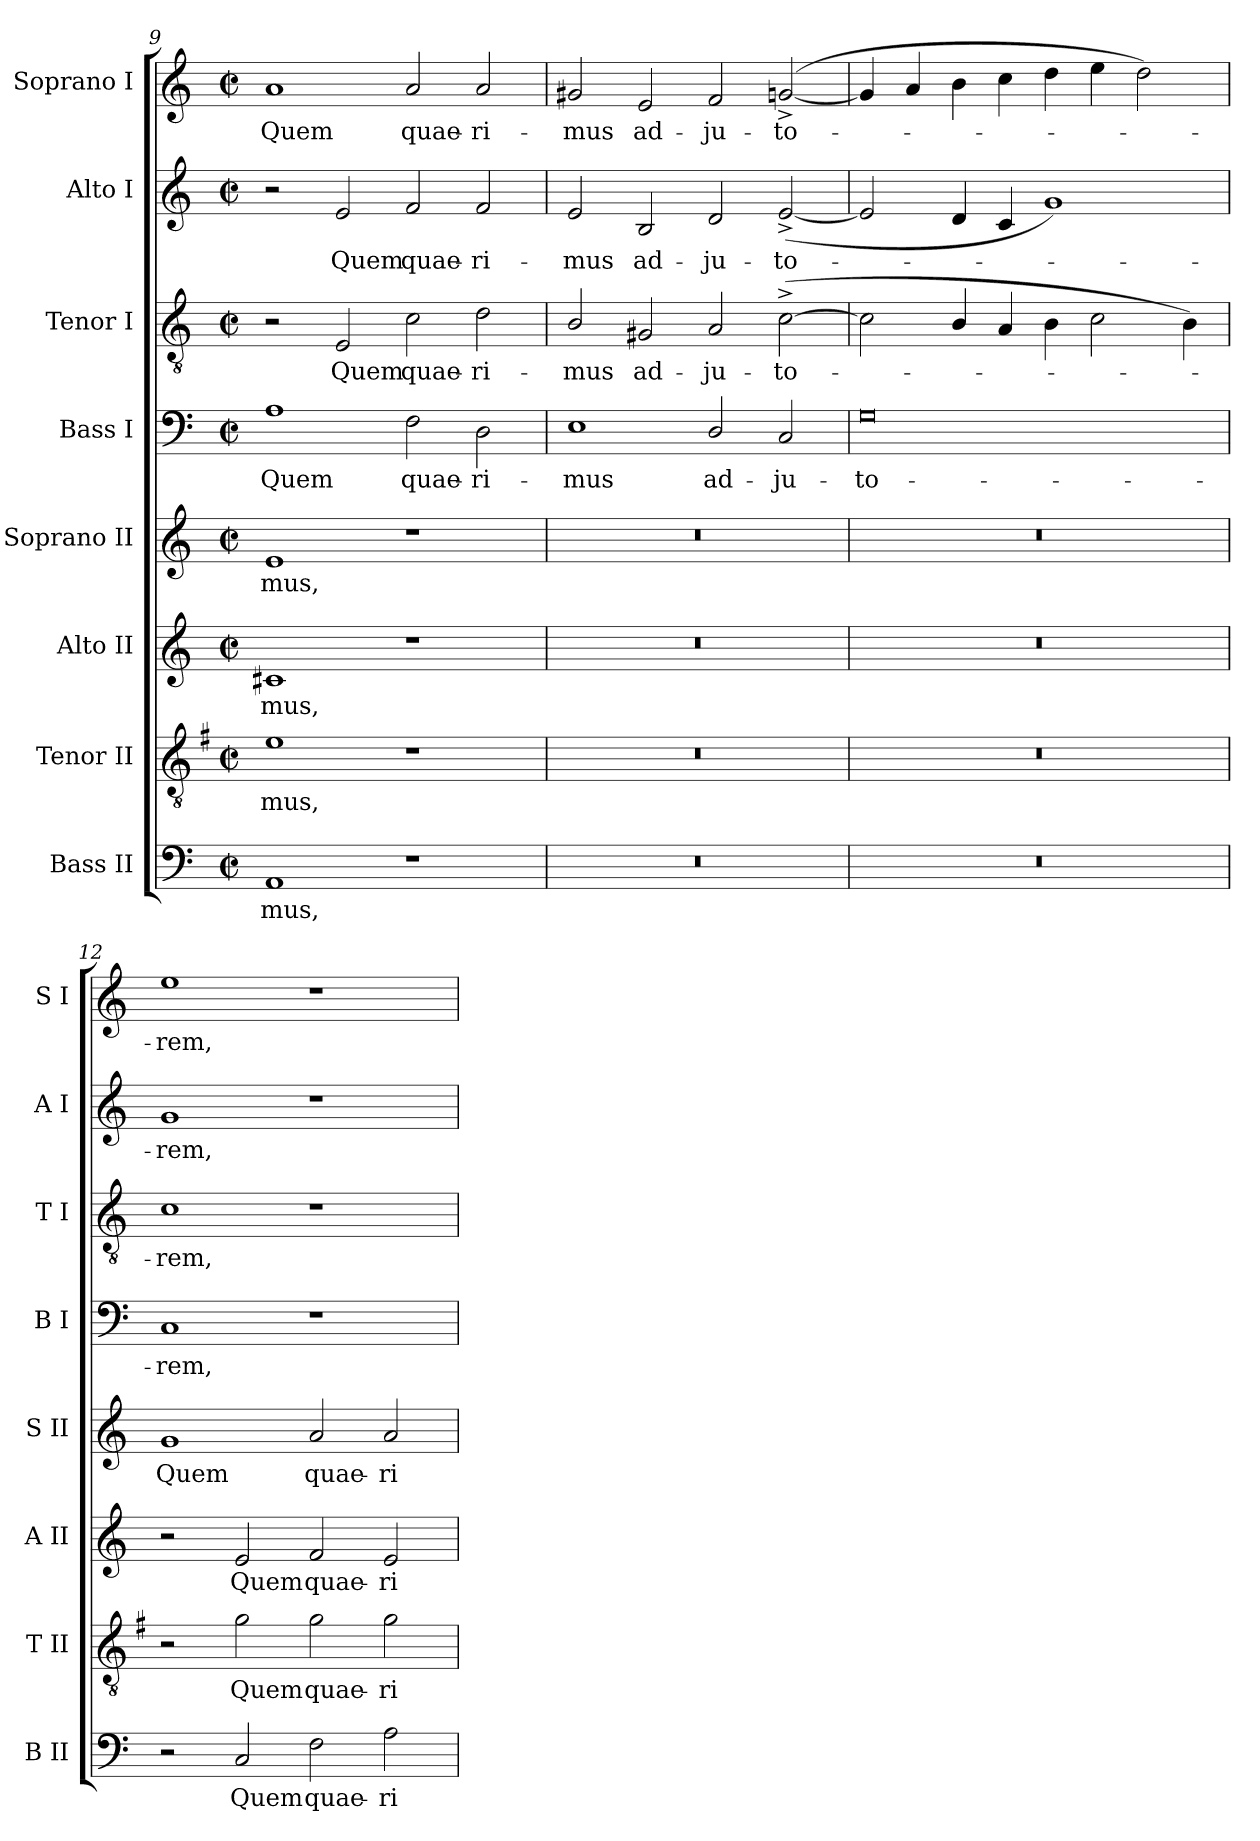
**kern	**text	**kern	**text	**kern	**text	**kern	**text	**kern	**text	**kern	**text	**kern	**text	**kern	**text
*part8	*part8	*part7	*part7	*part6	*part6	*part5	*part5	*part4	*part4	*part3	*part3	*part2	*part2	*part1	*part1
*staff8	*staff8	*staff7	*staff7	*staff6	*staff6	*staff5	*staff5	*staff4	*staff4	*staff3	*staff3	*staff2	*staff2	*staff1	*staff1
*I"Bass II	*	*I"Tenor II	*	*I"Alto II	*	*I"Soprano II	*	*I"Bass I	*	*I"Tenor I	*	*I"Alto I	*	*I"Soprano I	*
*I'B II	*	*I'T II	*	*I'A II	*	*I'S II	*	*I'B I	*	*I'T I	*	*I'A I	*	*I'S I	*
*clefF4	*	*clefGv2	*	*clefG2	*	*clefG2	*	*clefF4	*	*clefGv2	*	*clefG2	*	*clefG2	*
*	*	*ITrd4c7	*	*	*	*	*	*	*	*	*	*	*	*	*
*k[]	*	*k[]	*	*k[]	*	*k[]	*	*k[]	*	*k[]	*	*k[]	*	*k[]	*
*C:	*	*C:	*	*C:	*	*C:	*	*C:	*	*C:	*	*C:	*	*C:	*
*M4/2	*	*M4/2	*	*M4/2	*	*M4/2	*	*M4/2	*	*M4/2	*	*M4/2	*	*M4/2	*
*met(c|)	*	*met(c|)	*	*met(c|)	*	*met(c|)	*	*met(c|)	*	*met(c|)	*	*met(c|)	*	*met(c|)	*
=9	=9	=9	=9	=9	=9	=9	=9	=9	=9	=9	=9	=9	=9	=9	=9
!	!LO:LY:b	!	!LO:LY:b	!	!LO:LY:b	!	!LO:LY:b	!	!LO:LY:b	!	!	!	!	!	!LO:LY:b
1AA	-mus,	1A	mus,	1c#X	-mus,	1e	mus,	1A	Quem	2r	.	2r	.	1a	Quem
!	!	!	!	!	!	!	!	!	!	!	!LO:LY:b	!	!LO:LY:b	!	!
.	.	.	.	.	.	.	.	.	.	2E	Quem	2e	Quem	.	.
!	!	!	!	!	!	!	!	!	!LO:LY:b	!	!LO:LY:b	!	!LO:LY:b	!	!LO:LY:b
1r	.	1r	.	1r	.	1r	.	2F	quae-	2c	quae-	2f	quae-	2a	quae-
!	!	!	!	!	!	!	!	!	!LO:LY:b	!	!LO:LY:b	!	!LO:LY:b	!	!LO:LY:b
.	.	.	.	.	.	.	.	2D	-ri-	2d	-ri-	2f	-ri-	2a	-ri-
=10	=10	=10	=10	=10	=10	=10	=10	=10	=10	=10	=10	=10	=10	=10	=10
!	!	!	!	!	!	!	!	!	!LO:LY:b	!	!LO:LY:b	!	!LO:LY:b	!	!LO:LY:b
0r	.	0r	.	0r	.	0r	.	1E	-mus	2B/	-mus	2e	-mus	2g#X	-mus
!	!	!	!	!	!	!	!	!	!	!	!LO:LY:b	!	!LO:LY:b	!	!LO:LY:b
.	.	.	.	.	.	.	.	.	.	2G#X	ad-	2B	ad-	2e	ad-
!	!	!	!	!	!	!	!	!	!LO:LY:b	!	!LO:LY:b	!	!LO:LY:b	!	!LO:LY:b
.	.	.	.	.	.	.	.	2D/	ad-	2A	-ju-	2d	-ju-	2f	-ju-
!	!	!	!	!	!	!	!	!	!LO:LY:b	!	!LO:LY:b	!	!LO:LY:b	!	!LO:LY:b
.	.	.	.	.	.	.	.	2C	-ju-	(>[2c^	-to-	(<[2e^	-to-	(>[2gn^	-to-
=11	=11	=11	=11	=11	=11	=11	=11	=11	=11	=11	=11	=11	=11	=11	=11
!	!	!	!	!	!	!	!	!	!LO:LY:b	!	!	!	!	!	!
0r	.	0r	.	0r	.	0r	.	0G	-to-	2c]	.	2e]	.	4g]	.
.	.	.	.	.	.	.	.	.	.	.	.	.	.	4a	.
.	.	.	.	.	.	.	.	.	.	4B/	.	4d	.	4b	.
.	.	.	.	.	.	.	.	.	.	4A	.	4c	.	4cc	.
.	.	.	.	.	.	.	.	.	.	4B	.	1g)	.	4dd	.
.	.	.	.	.	.	.	.	.	.	2c	.	.	.	4ee	.
.	.	.	.	.	.	.	.	.	.	.	.	.	.	2dd)	.
.	.	.	.	.	.	.	.	.	.	4B)	.	.	.	.	.
=12	=12	=12	=12	=12	=12	=12	=12	=12	=12	=12	=12	=12	=12	=12	=12
!	!	!	!	!	!	!	!LO:LY:b	!	!LO:LY:b	!	!LO:LY:b	!	!LO:LY:b	!	!LO:LY:b
2r	.	2r	.	2r	.	1g	Quem	1C	-rem,	1c	rem,	1g	rem,	1ee	rem,
!	!LO:LY:b	!	!LO:LY:b	!	!LO:LY:b	!	!	!	!	!	!	!	!	!	!
2C	Quem	2c	Quem	2e	Quem	.	.	.	.	.	.	.	.	.	.
!	!LO:LY:b	!	!LO:LY:b	!	!LO:LY:b	!	!LO:LY:b	!	!	!	!	!	!	!	!
2F	quae-	2c	quae-	2f	quae-	2a	quae-	1r	.	1r	.	1r	.	1r	.
!	!LO:LY:b	!	!LO:LY:b	!	!LO:LY:b	!	!LO:LY:b	!	!	!	!	!	!	!	!
2A	-ri-	2c	-ri-	2e	-ri-	2a	-ri-	.	.	.	.	.	.	.	.
=	=	=	=	=	=	=	=	=	=	=	=	=	=	=	=
*-	*-	*-	*-	*-	*-	*-	*-	*-	*-	*-	*-	*-	*-	*-	*-
